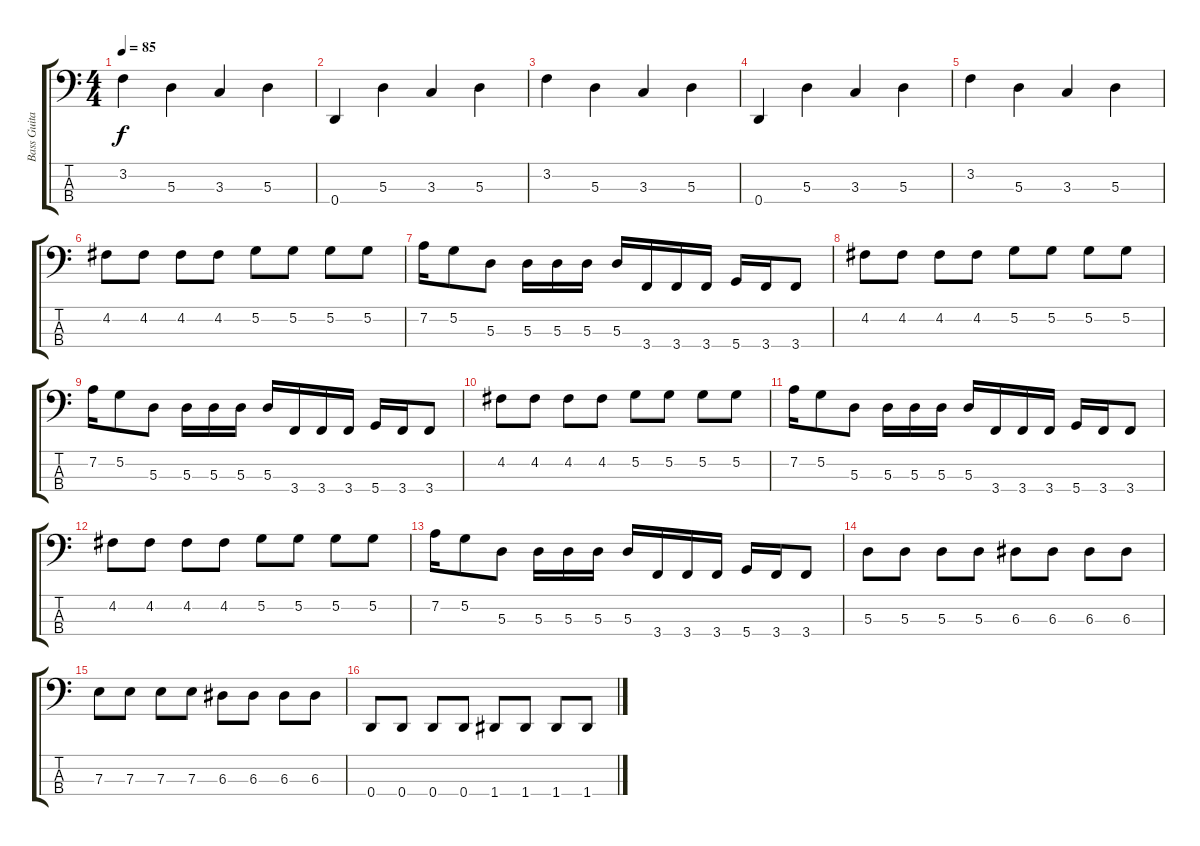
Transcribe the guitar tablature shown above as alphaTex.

\track ("Bass Guitar" "Bass Guita") {instrument electricbasspick}
\staff {score tabs}
\tuning (G2 D2 A1 D1) {hide}
\ts (4 4)
\tempo 85
\clef f4
\ks c
3.2.4{dy f} 5.3.4 3.3.4 5.3.4 |
0.4.4 5.3.4 3.3.4 5.3.4 |
3.2.4 5.3.4 3.3.4 5.3.4 |
0.4.4 5.3.4 3.3.4 5.3.4 |
3.2.4 5.3.4 3.3.4 5.3.4 |
4.2.8 4.2.8 4.2.8 4.2.8 5.2.8 5.2.8 5.2.8 5.2.8 |
7.2.16 5.2.8 5.3.8 5.3.16 5.3.16 5.3.16 5.3.16 3.4.16 3.4.16 3.4.16 5.4.16 3.4.16 3.4.8 |
4.2.8 4.2.8 4.2.8 4.2.8 5.2.8 5.2.8 5.2.8 5.2.8 |
7.2.16 5.2.8 5.3.8 5.3.16 5.3.16 5.3.16 5.3.16 3.4.16 3.4.16 3.4.16 5.4.16 3.4.16 3.4.8 |
4.2.8 4.2.8 4.2.8 4.2.8 5.2.8 5.2.8 5.2.8 5.2.8 |
7.2.16 5.2.8 5.3.8 5.3.16 5.3.16 5.3.16 5.3.16 3.4.16 3.4.16 3.4.16 5.4.16 3.4.16 3.4.8 |
4.2.8 4.2.8 4.2.8 4.2.8 5.2.8 5.2.8 5.2.8 5.2.8 |
7.2.16 5.2.8 5.3.8 5.3.16 5.3.16 5.3.16 5.3.16 3.4.16 3.4.16 3.4.16 5.4.16 3.4.16 3.4.8 |
5.3.8 5.3.8 5.3.8 5.3.8 6.3.8 6.3.8 6.3.8 6.3.8 |
7.3.8 7.3.8 7.3.8 7.3.8 6.3.8 6.3.8 6.3.8 6.3.8 |
0.4.8 0.4.8 0.4.8 0.4.8 1.4.8 1.4.8 1.4.8 1.4.8
